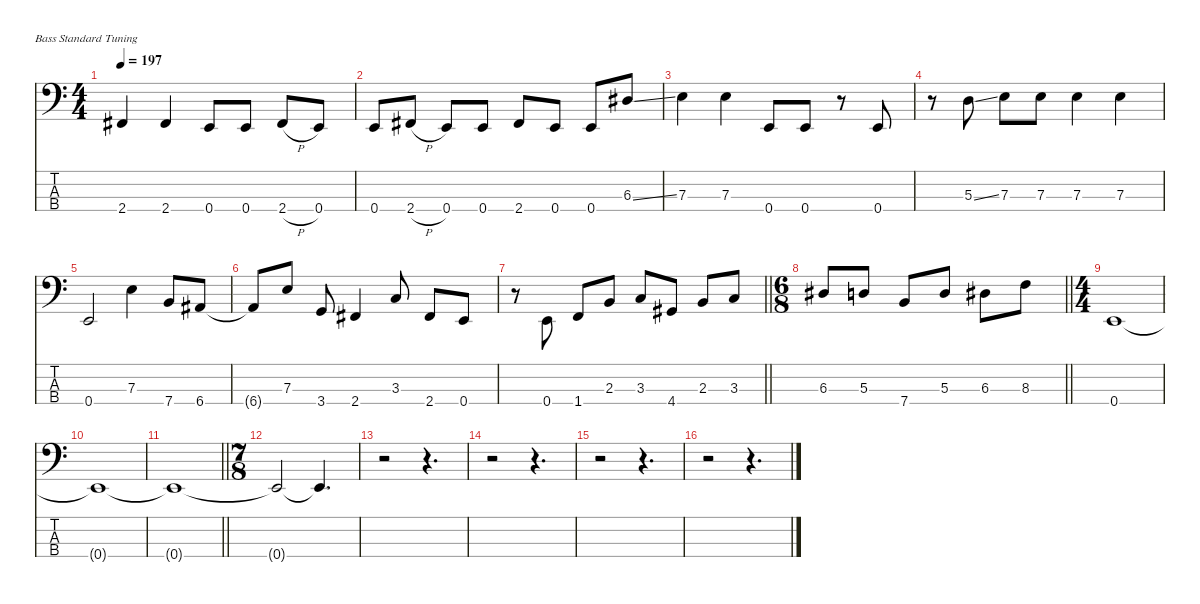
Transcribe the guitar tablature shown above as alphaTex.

\defaultSystemsLayout 4
\hideDynamics
\bracketExtendMode nobrackets
\singleTrackTrackNamePolicy hidden
\multiTrackTrackNamePolicy hidden
\firstSystemTrackNameMode fullname
\firstSystemTrackNameOrientation horizontal
\otherSystemsTrackNameOrientation horizontal
\track ("Bass" "el.bs.") {defaultSystemsLayout 4 instrument electricbassfinger}
\staff {score tabs}
\tuning (G2 D2 A1 E1)
\ts (4 4)
\tempo 197
\clef f4
\ks c
2.4{t acc #}.4{dy f beam Up} 2.4{acc #}.4{beam Up} 0.4.8{beam Up} 0.4.8{beam Up} 2.4{h acc #}.8{beam Up} 0.4.8{beam Up} |
0.4.8{beam Up} 2.4{h acc #}.8{beam Up} 0.4.8{beam Up} 0.4.8{beam Up} 2.4{acc #}.8{beam Up} 0.4.8{beam Up} 0.4.8{beam Up} 6.3{ss acc #}.8{beam Up} |
7.3.4{beam Down} 7.3.4{beam Down} 0.4.8{beam Up} 0.4.8{beam Up} r.8{beam Up} 0.4.8{beam Up} |
r.8{beam Down} 5.3{ss}.8{beam Down} 7.3.8{beam Down} 7.3.8{beam Down} 7.3.4{beam Down} 7.3.4{beam Down} |
0.4.2{beam Up} 7.3.4{beam Down} 7.4.8{beam Up} 6.4{acc #}.8{beam Up} |
6.4{t acc #}.8{beam Up} 7.3.8{beam Up} 3.4.8{beam Up} 2.4{acc #}.4{beam Up} 3.3.8{beam Up} 2.4{acc #}.8{beam Up} 0.4.8{beam Up} |
\barLineRight lightlight
r.8{beam Down} 0.4.8{beam Up} 1.4.8{beam Up} 2.3.8{beam Up} 3.3.8{beam Up} 4.4{acc #}.8{beam Up} 2.3.8{beam Up} 3.3.8{beam Up} |
\ts (6 8)
\beaming (8 2 2 2)
\barLineRight lightlight
6.3{acc #}.8{beam Up} 5.3.8{beam Up} 7.4.8{beam Up} 5.3.8{beam Up} 6.3{acc #}.8{beam Down} 8.3.8{beam Down} |
\ts (4 4)
\beaming (8 2 2 2)
0.4.1{beam Up} |
0.4{t}.1{beam Up} |
\barLineRight lightlight
0.4{t}.1{beam Up} |
\ts (7 8)
\beaming (8 2 2 3)
0.4{t}.2{beam Up} 0.4{t}.4{d beam Up} |
r.2{beam Down} r.4{d beam Down} |
r.2{beam Down} r.4{d beam Down} |
r.2{beam Down} r.4{d beam Down} |
r.2{beam Down} r.4{d beam Down}
